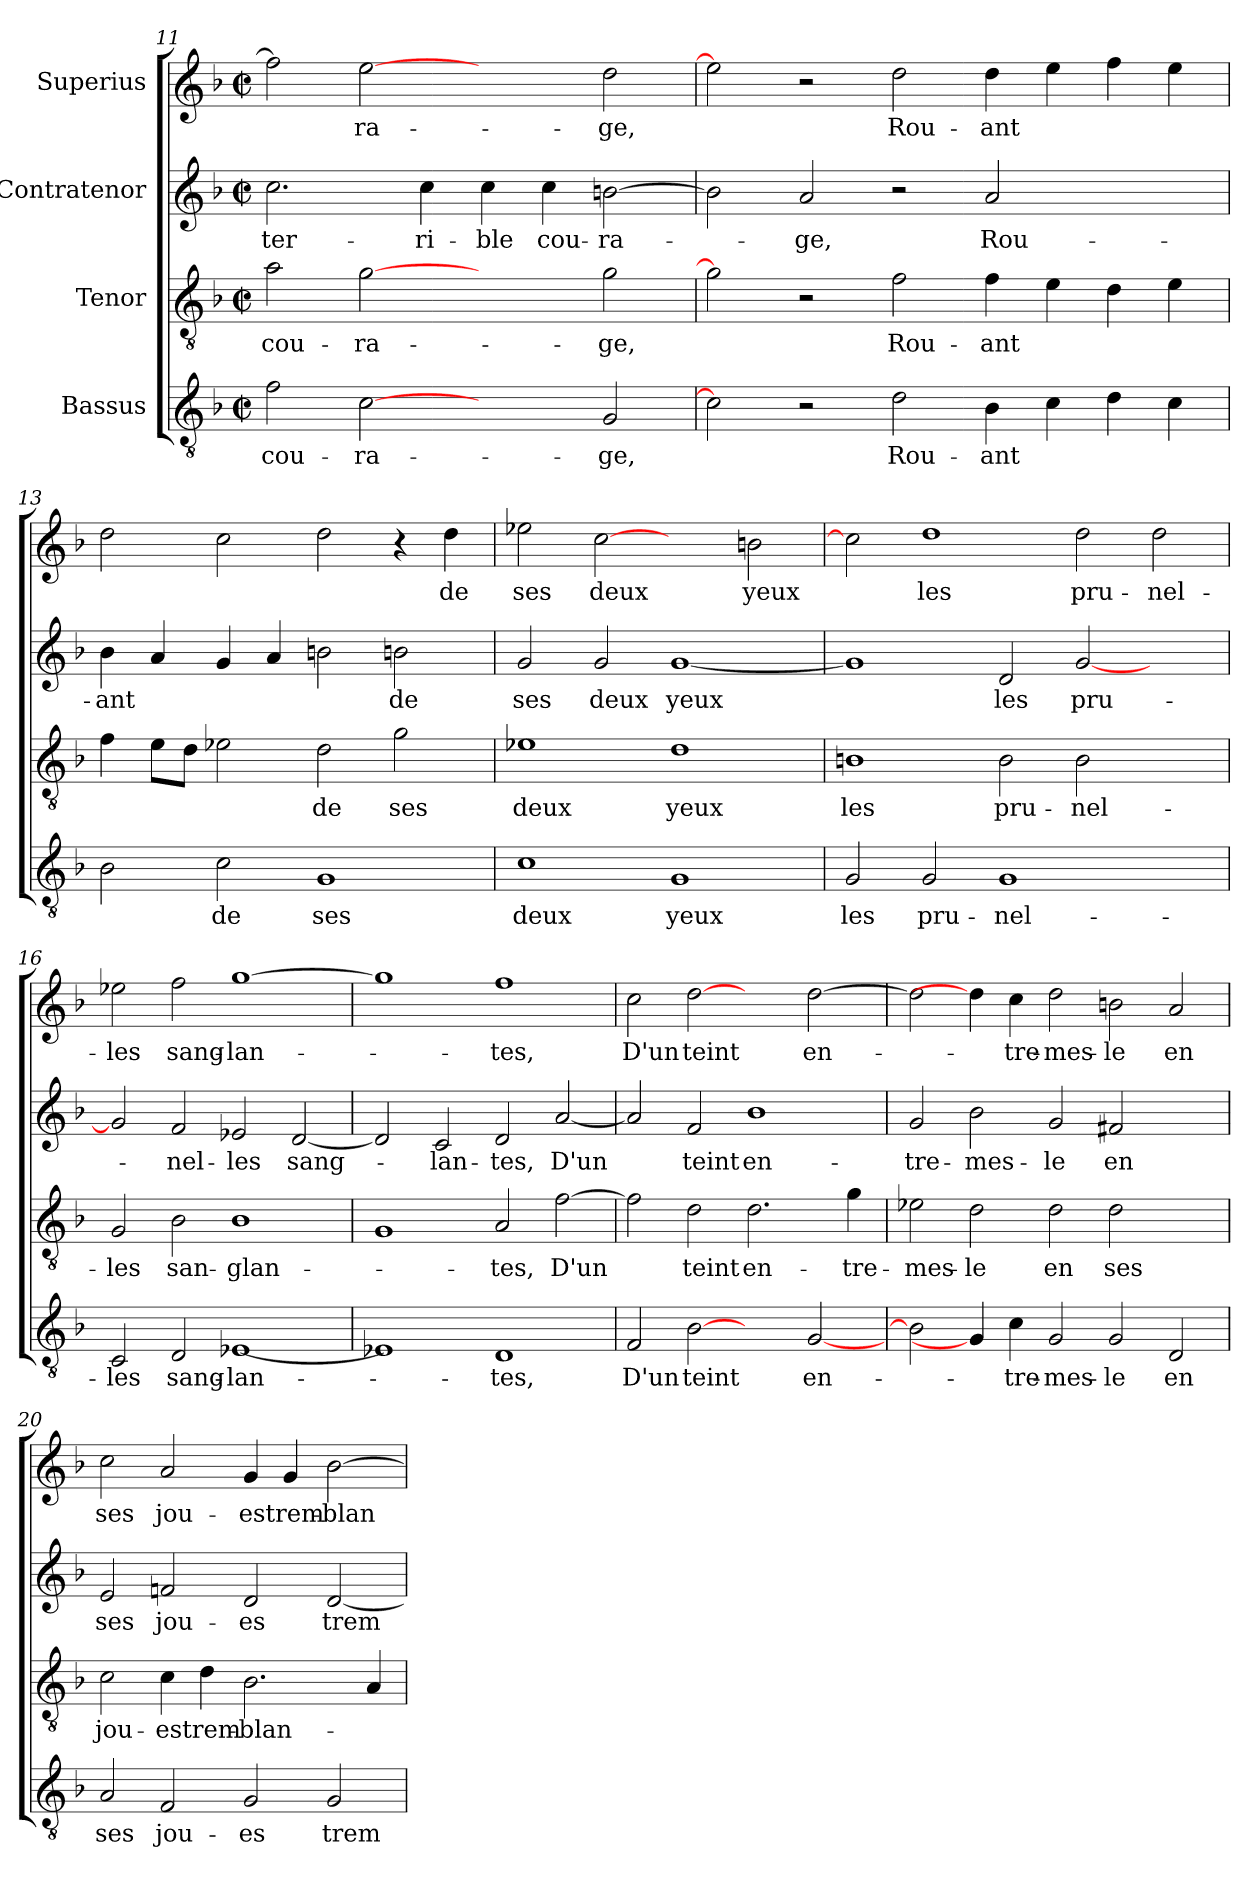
**kern	**text	**kern	**text	**kern	**text	**kern	**text
*part4	*part4	*part3	*part3	*part2	*part2	*part1	*part1
*staff4	*staff4	*staff3	*staff3	*staff2	*staff2	*staff1	*staff1
*I"Bassus	*	*I"Tenor	*	*I"Contratenor	*	*I"Superius	*
!!LO:LB:g=z
*clefGv2	*	*clefGv2	*	*clefG2	*	*clefG2	*
*k[b-]	*	*k[b-]	*	*k[b-]	*	*k[b-]	*
*F:	*	*F:	*	*F:	*	*F:	*
*M2/2	*	*M2/2	*	*M2/2	*	*M2/2	*
*met(c|)	*	*met(c|)	*	*met(c|)	*	*met(c|)	*
=11	=11	=11	=11	=11	=11	=11	=11
2f\	cou-	2a\	cou-	2.cc\	ter-	2ff\]	.
[2c\	-ra-	[2g\	-ra-	.	.	[2ee\	-ra-
.	.	.	.	4cc\	-ri-	.	.
2ryy	.	2ryy	.	4cc\	-ble	2ryy	.
.	.	.	.	4cc\	cou-	.	.
2G/	-ge,	2g\	-ge,	[2bn\	-ra-	2dd\	-ge,
=12	=12	=12	=12	=12	=12	=12	=12
2c\]	.	2g\]	.	2b\]	.	2ee\]	.
2r	.	2r	.	2a/	-ge,	2r	.
2d\	Rou-	2f\	Rou-	2r	.	2dd\	Rou-
4B-\	-ant	4f\	-ant	2a/	Rou-	4dd\	-ant
4c\	.	4e\	.	.	.	4ee\	.
4d\	.	4d\	.	2ryy	.	4ff\	.
4c\	.	4e\	.	.	.	4ee\	.
=13	=13	=13	=13	=13	=13	=13	=13
2B-\	.	4f\	.	4b-\	-ant	2dd\	.
.	.	8e\L	.	4a/	.	.	.
.	.	8d\J	.	.	.	.	.
2c\	de	2e-X\	.	4g/	.	2cc\	.
.	.	.	.	4a/	.	.	.
1G/	ses	2d\	de	2bn\	.	2dd\	.
.	.	2g\	ses	2bn\	de	4r	.
.	.	.	.	.	.	4dd\	de
=14	=14	=14	=14	=14	=14	=14	=14
1c\	deux	1e-X\	deux	2g/	ses	2ee-X\	ses
.	.	.	.	2g/	deux	[2cc\	deux
1G/	yeux	1d\	yeux	[1g/	yeux	2ryy	.
.	.	.	.	.	.	2bn\	yeux
=15	=15	=15	=15	=15	=15	=15	=15
2G/	les	1Bn\	les	1g/]	.	2cc\]	.
2G/	pru-	.	.	.	.	1dd\	les
1G/	-nel-	2B\	pru-	2d/	les	.	.
.	.	2B\	-nel-	[2g/	pru-	2dd\	pru-
2ryy	.	2ryy	.	2ryy	.	2dd\	-nel-
!!LO:LB:g=z
=16	=16	=16	=16	=16	=16	=16	=16
2C/	-les	2G/	-les	2g/]	.	2ee-X\	-les
2D/	sang-	2B-\	san-	2f/	-nel-	2ff\	sang-
[1E-X/	-lan-	1B-\	-glan-	2e-X/	-les	[1gg\	-lan-
.	.	.	.	[2d/	sang-	.	.
=17	=17	=17	=17	=17	=17	=17	=17
1E-X/]	.	1G/	.	2d/]	.	1gg\]	.
.	.	.	.	2c/	-lan-	.	.
1D/	-tes,	2A/	-tes,	2d/	-tes,	1ff\	-tes,
.	.	[2f\	D'un	[2a/	D'un	.	.
=18	=18	=18	=18	=18	=18	=18	=18
2F/	D'un	2f\]	.	2a/]	.	2cc\	D'un
[2B-\	teint	2d\	teint	2f/	teint	[2dd\	teint
2ryy	.	2.d\	en-	1b-\	en-	2ryy	.
[2G/	en-	.	.	.	.	[2dd\	en-
.	.	4g\	-tre-	.	.	.	.
=19	=19	=19	=19	=19	=19	=19	=19
2B-\]	.	2e-X\	-mes-	2g/	-tre-	2dd\]	.
4G/]	.	2d\	-le	2b-\	-mes-	4dd\]	.
4c\	-tre-	.	.	.	.	4cc\	-tre-
2G/	-mes-	2d\	en	2g/	-le	2dd\	-mes-
2G/	-le	2d\	ses	2f#X/	en	2bn\	-le
2D/	en	2ryy	.	2ryy	.	2a/	en
=20	=20	=20	=20	=20	=20	=20	=20
2A/	ses	2c\	jou-	2e/	ses	2cc\	ses
2F/	jou-	4c\	-es	2fn/	jou-	2a/	jou-
.	.	4d\	trem-	.	.	.	.
2G/	-es	2.B-\	-blan-	2d/	-es	4g/	-es
.	.	.	.	.	.	4g/	trem-
2G/	trem-	.	.	[2d/	trem-	[2b-\	-blan-
.	.	4A/	.	.	.	.	.
=	=	=	=	=	=	=	=
*-	*-	*-	*-	*-	*-	*-	*-
